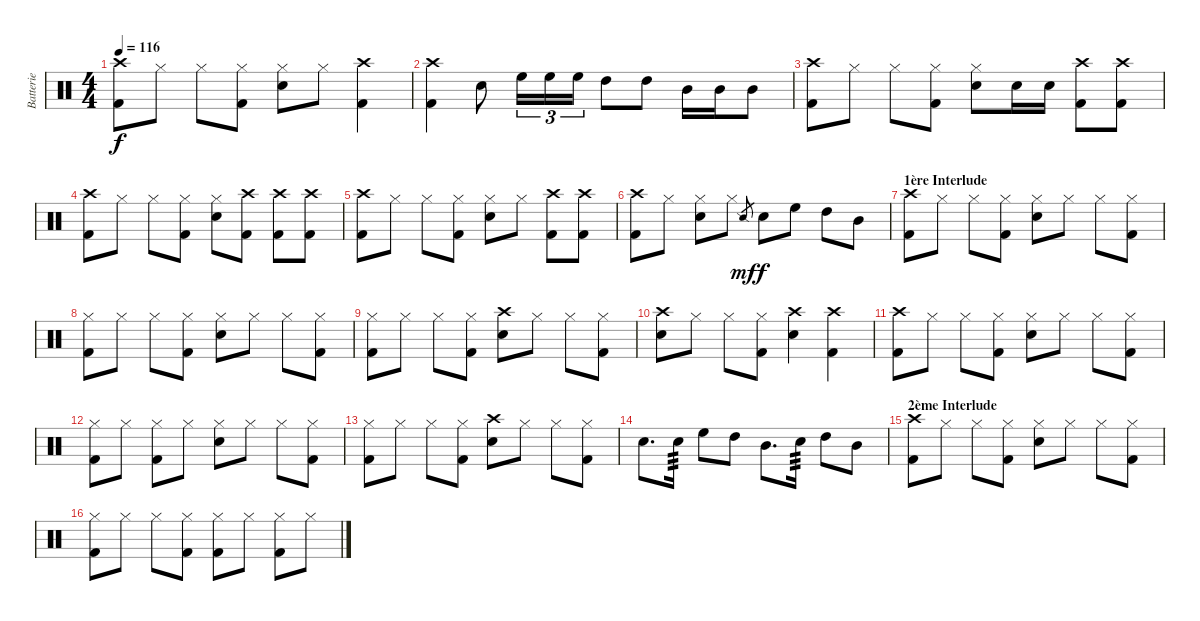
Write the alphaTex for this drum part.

\track ("Batterie" "Batterie") {instrument percussion}
\staff {score}
\articulation defaults
\ts (4 4)
\tempo 116
\clef neutral
\ks c
("Crash high (hit)" "Kick (hit) 2").8{dy f} "Hi-Hat (closed)".8 "Hi-Hat (closed)".8 ("Hi-Hat (closed)" "Kick (hit) 2").8 ("Hi-Hat (closed)" "Snare (hit) 2").8 "Hi-Hat (closed)".8 ("Crash high (hit)" "Kick (hit) 2").4 |
("Crash high (hit)" "Kick (hit) 2").4 "Snare (hit) 2".8 "High Floor Tom (hit)".16{tu (3 2)} "High Floor Tom (hit)".16{tu (3 2)} "High Floor Tom (hit)".16{tu (3 2)} "High Tom (hit)".8 "High Tom (hit)".8 "Mid Tom (hit)".16 "Mid Tom (hit)".16 "Mid Tom (hit)".8 |
("Crash high (hit)" "Kick (hit) 2").8 "Hi-Hat (closed)".8 "Hi-Hat (closed)".8 ("Hi-Hat (closed)" "Kick (hit) 2").8 ("Hi-Hat (closed)" "Snare (hit) 2").8 "Snare (hit) 2".16 "Snare (hit) 2".16 ("Crash high (hit)" "Kick (hit) 2").8 ("Crash high (hit)" "Kick (hit) 2").8 |
("Crash high (hit)" "Kick (hit) 2").8 "Hi-Hat (closed)".8 "Hi-Hat (closed)".8 ("Hi-Hat (closed)" "Kick (hit) 2").8 ("Hi-Hat (closed)" "Snare (hit) 2").8 ("Crash high (hit)" "Kick (hit) 2").8 ("Crash high (hit)" "Kick (hit) 2").8 ("Crash high (hit)" "Kick (hit) 2").8 |
("Crash high (hit)" "Kick (hit) 2").8 "Hi-Hat (closed)".8 "Hi-Hat (closed)".8 ("Hi-Hat (closed)" "Kick (hit) 2").8 ("Hi-Hat (closed)" "Snare (hit) 2").8 "Hi-Hat (closed)".8 ("Crash high (hit)" "Kick (hit) 2").8 ("Crash high (hit)" "Kick (hit) 2").8 |
("Crash high (hit)" "Kick (hit) 2").8 "Hi-Hat (closed)".8 ("Hi-Hat (closed)" "Snare (hit) 2").8 "Hi-Hat (closed)".8 "Snare (side stick) 2".8{gr dy mf} "Snare (hit) 2".8{dy f} "High Floor Tom (hit)".8 "High Tom (hit)".8 "Mid Tom (hit)".8 |
\section ("" "1ère Interlude")
("Crash high (hit)" "Kick (hit) 2").8 "Hi-Hat (closed)".8 "Hi-Hat (closed)".8 ("Hi-Hat (closed)" "Kick (hit) 2").8 ("Hi-Hat (closed)" "Snare (hit) 2").8 "Hi-Hat (closed)".8 "Hi-Hat (closed)".8 ("Hi-Hat (closed)" "Kick (hit) 2").8 |
("Hi-Hat (closed)" "Kick (hit) 2").8 "Hi-Hat (closed)".8 "Hi-Hat (closed)".8 ("Hi-Hat (closed)" "Kick (hit) 2").8 ("Hi-Hat (closed)" "Snare (hit) 2").8 "Hi-Hat (closed)".8 "Hi-Hat (closed)".8 ("Hi-Hat (closed)" "Kick (hit) 2").8 |
("Hi-Hat (closed)" "Kick (hit) 2").8 "Hi-Hat (closed)".8 "Hi-Hat (closed)".8 ("Hi-Hat (closed)" "Kick (hit) 2").8 ("Crash high (hit)" "Snare (hit) 2").8 "Hi-Hat (closed)".8 "Hi-Hat (closed)".8 ("Hi-Hat (closed)" "Kick (hit) 2").8 |
("Crash high (hit)" "Snare (hit) 2").8 "Hi-Hat (closed)".8 "Hi-Hat (closed)".8 ("Hi-Hat (closed)" "Kick (hit) 2").8 ("Crash high (hit)" "Snare (hit) 2").4 ("Crash high (hit)" "Kick (hit) 2").4 |
("Crash high (hit)" "Kick (hit) 2").8 "Hi-Hat (closed)".8 "Hi-Hat (closed)".8 ("Hi-Hat (closed)" "Kick (hit) 2").8 ("Hi-Hat (closed)" "Snare (hit) 2").8 "Hi-Hat (closed)".8 "Hi-Hat (closed)".8 ("Hi-Hat (closed)" "Kick (hit) 2").8 |
("Hi-Hat (closed)" "Kick (hit) 2").8 "Hi-Hat (closed)".8 ("Hi-Hat (closed)" "Kick (hit) 2").8 "Hi-Hat (closed)".8 ("Hi-Hat (closed)" "Snare (hit) 2").8 "Hi-Hat (closed)".8 "Hi-Hat (closed)".8 ("Hi-Hat (closed)" "Kick (hit) 2").8 |
("Hi-Hat (closed)" "Kick (hit) 2").8 "Hi-Hat (closed)".8 "Hi-Hat (closed)".8 ("Hi-Hat (closed)" "Kick (hit) 2").8 ("Crash high (hit)" "Snare (hit) 2").8 "Hi-Hat (closed)".8 "Hi-Hat (closed)".8 ("Hi-Hat (closed)" "Kick (hit) 2").8 |
"Snare (hit) 2".8{d} "Snare (hit) 2".16{tp 3} "High Floor Tom (hit)".8 "High Tom (hit)".8 "Mid Tom (hit)".8{d} "Snare (hit) 2".16{tp 3} "High Tom (hit)".8 "Mid Tom (hit)".8 |
\section ("" "2ème Interlude")
("Crash high (hit)" "Kick (hit) 2").8 "Hi-Hat (closed)".8 "Hi-Hat (closed)".8 ("Hi-Hat (closed)" "Kick (hit) 2").8 ("Hi-Hat (closed)" "Snare (hit) 2").8 "Hi-Hat (closed)".8 "Hi-Hat (closed)".8 ("Hi-Hat (closed)" "Kick (hit) 2").8 |
("Hi-Hat (closed)" "Kick (hit) 2").8 "Hi-Hat (closed)".8 "Hi-Hat (closed)".8 ("Hi-Hat (closed)" "Kick (hit) 2").8 ("Hi-Hat (closed)" "Kick (hit) 2").8 "Hi-Hat (closed)".8 ("Hi-Hat (closed)" "Kick (hit) 2").8 "Hi-Hat (closed)".8
